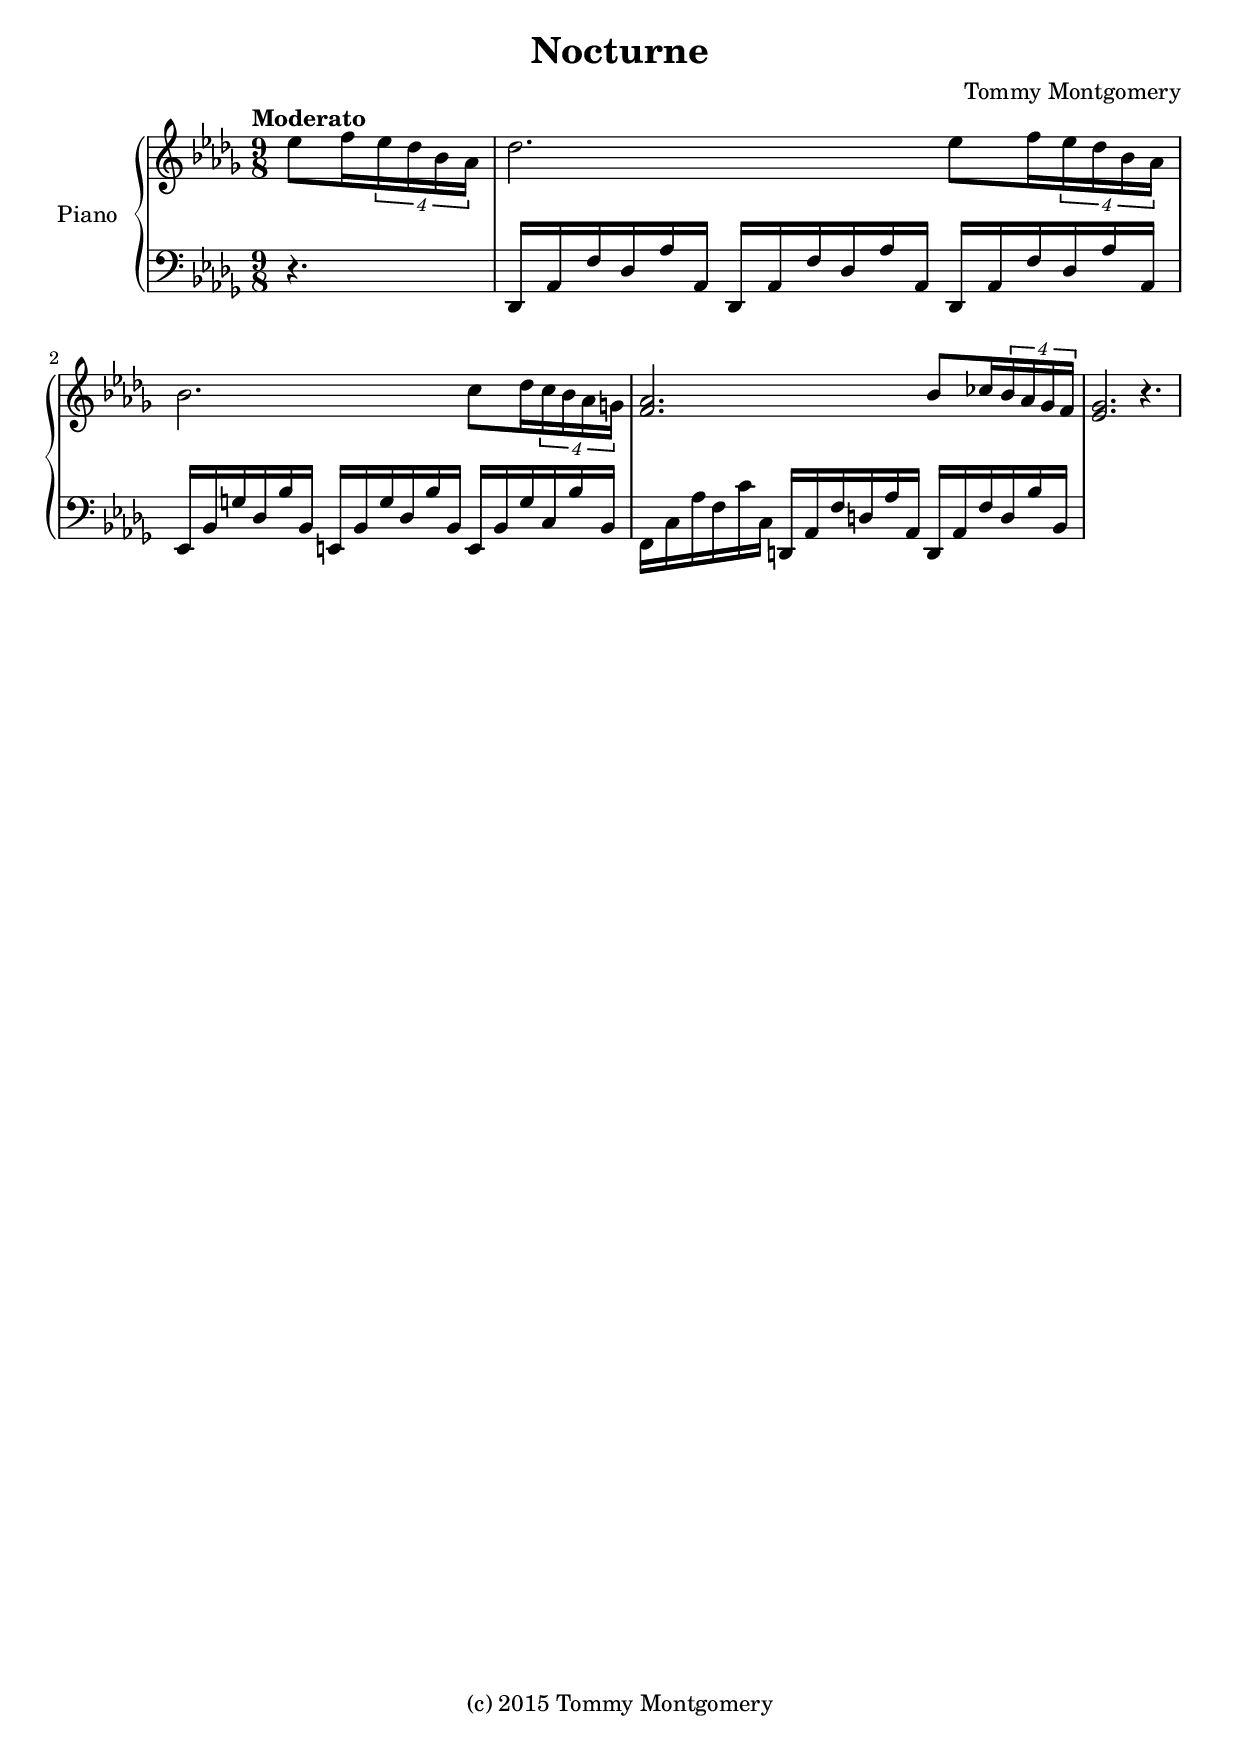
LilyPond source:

\version "2.18.2"
\language "english"

\header {
  title = "Nocturne"
  composer = "Tommy Montgomery"
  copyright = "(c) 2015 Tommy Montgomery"
}

global = {
  \key df \major
  \time 9/8
  \set Staff.printKeyCancellation = ##f
}


\parallelMusic #'(right left) {
  \tempo "Moderato"

  % \override TupletBracket.bracket-visibility = #'if-no-beam

  % intro
  \global \partial 4. ef'8 f16 \tuplet 4/3 { ef df bf af }  |
  \global \partial 4. r4. |

  df2. ef8 f16 \tuplet 4/3 { ef df bf af } |
  \repeat unfold 3 { df16 af' f' df af' af, } |

  bf2. c8 df16 \tuplet 4/3 { c bf af g } |
  ef16 bf' g' df bf' bf, e, bf' g' df bf' bf, e, bf' g' c, bf' bf, |

  <f af>2. bf8 cf16 \tuplet 4/3 { bf af gf f } |
  f16 c' af' f c' c, d, af' f' d af' af, d, af' f' d bf' bf, |

  <ef gf>2. r4. |

}

\score {
  \new PianoStaff \with {
    instrumentName = "Piano"
  } <<
    \new Staff = "right" \with {
      midiInstrument = "acoustic grand"
      \consists "Span_arpeggio_engraver"
    } \relative c' \right
    \new Staff = "left" \with {
      midiInstrument = "acoustic grand"
    } { \clef bass \relative c, \left }
  >>
  \layout { }
  \midi {
  }
}
